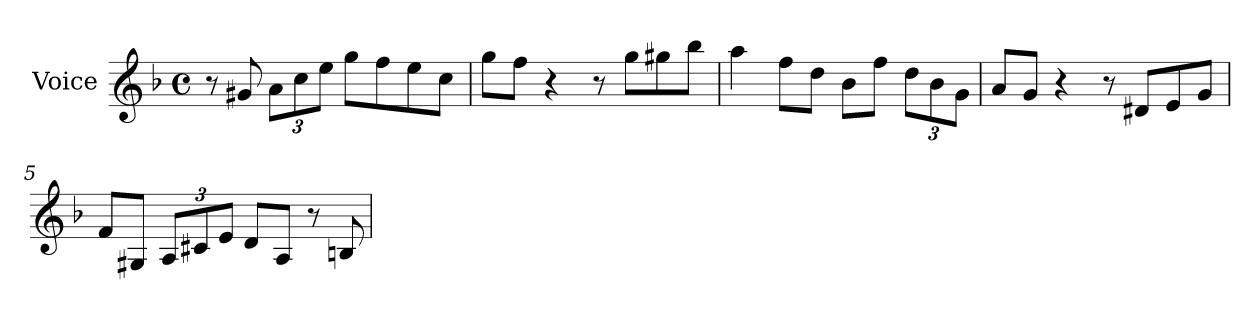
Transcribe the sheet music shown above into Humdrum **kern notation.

**kern
*part1
*staff1
*I"Voice
*I'Voice
*clefG2
*k[b-]
*M4/4
*met(c)
=1
8r
8g#X/
12a\L
12cc\
12ee\J
8gg\L
8ff\
8ee\
8cc\J
=2
8gg\L
8ff\J
4r
8r
8gg\L
8gg#X\
8bb-\J
=3
4aa\
8ff\L
8dd\J
8b-\L
8ff\J
12dd\L
12b-\
12g\J
=4
8a/L
8g/J
4r
8r
8d#X/L
8e/
8g/J
=5
8f/L
8G#X/J
12A/L
12c#X/
12e/J
8d/L
8A/J
8r
8Bn/
=
*-
